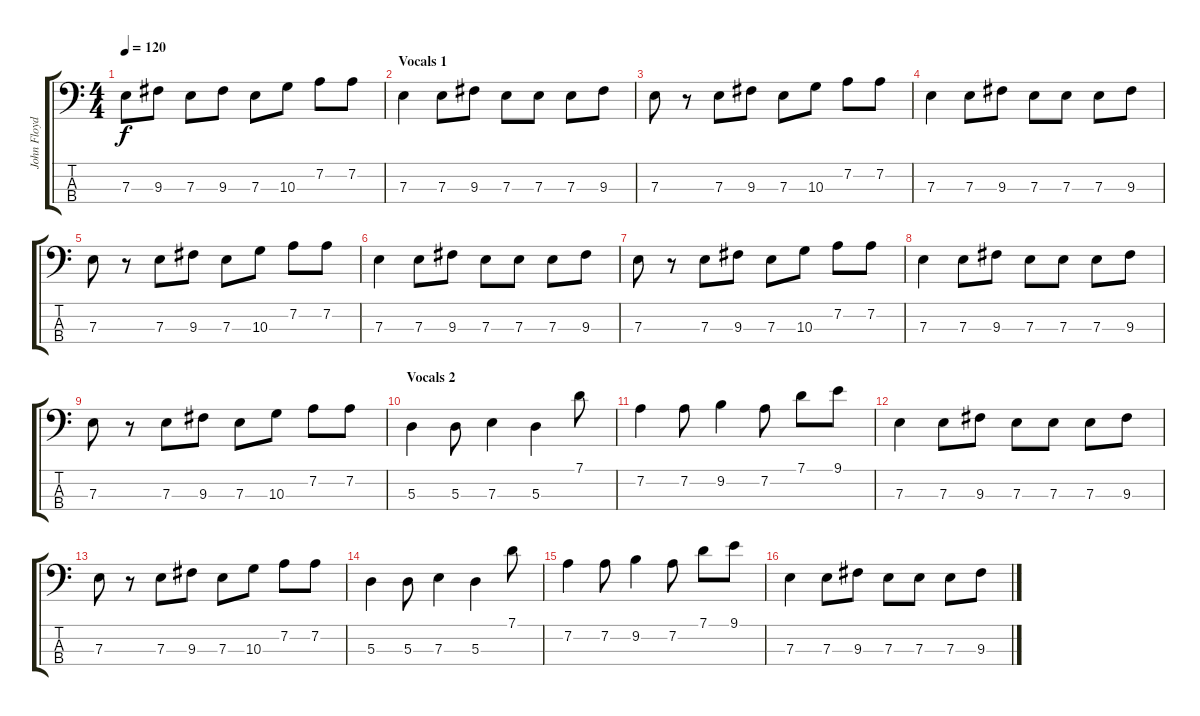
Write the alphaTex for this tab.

\track ("John Floyd" "John Floyd") {instrument acousticguitarsteel}
\staff {score tabs}
\tuning (G2 D2 A1 E1) {hide}
\ts (4 4)
\tempo 120
\clef f4
\ks c
7.3.8{dy f} 9.3.8 7.3.8 9.3.8 7.3.8 10.3.8 7.2.8 7.2.8 |
\section ("" "Vocals 1")
7.3.4 7.3.8 9.3.8 7.3.8 7.3.8 7.3.8 9.3.8 |
7.3.8 r.8 7.3.8 9.3.8 7.3.8 10.3.8 7.2.8 7.2.8 |
7.3.4 7.3.8 9.3.8 7.3.8 7.3.8 7.3.8 9.3.8 |
7.3.8 r.8 7.3.8 9.3.8 7.3.8 10.3.8 7.2.8 7.2.8 |
7.3.4 7.3.8 9.3.8 7.3.8 7.3.8 7.3.8 9.3.8 |
7.3.8 r.8 7.3.8 9.3.8 7.3.8 10.3.8 7.2.8 7.2.8 |
7.3.4 7.3.8 9.3.8 7.3.8 7.3.8 7.3.8 9.3.8 |
7.3.8 r.8 7.3.8 9.3.8 7.3.8 10.3.8 7.2.8 7.2.8 |
\section ("" "Vocals 2")
5.3.4 5.3.8 7.3.4 5.3.4 7.1.8 |
7.2.4 7.2.8 9.2.4 7.2.8 7.1.8 9.1.8 |
7.3.4 7.3.8 9.3.8 7.3.8 7.3.8 7.3.8 9.3.8 |
7.3.8 r.8 7.3.8 9.3.8 7.3.8 10.3.8 7.2.8 7.2.8 |
5.3.4 5.3.8 7.3.4 5.3.4 7.1.8 |
7.2.4 7.2.8 9.2.4 7.2.8 7.1.8 9.1.8 |
7.3.4 7.3.8 9.3.8 7.3.8 7.3.8 7.3.8 9.3.8
